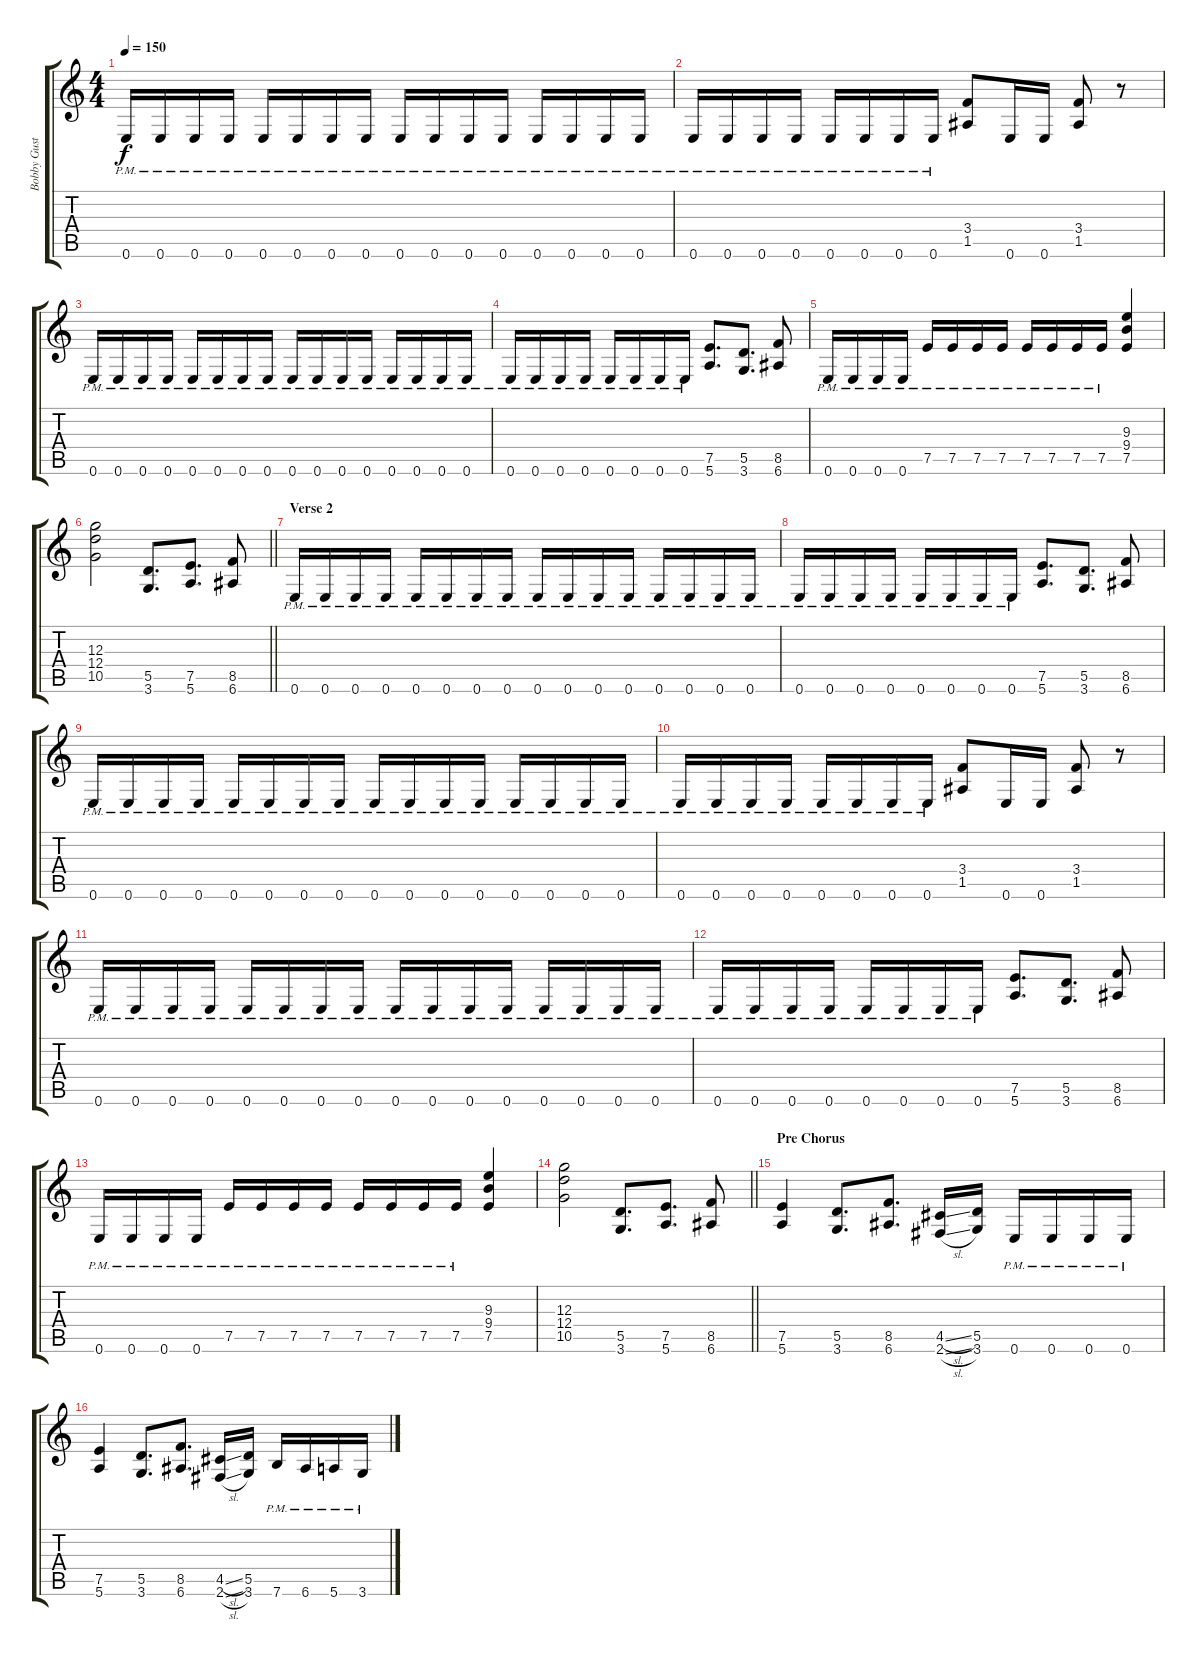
\track ("Bobby Gustafson" "Bobby Gust") {instrument distortionguitar}
\staff {score tabs}
\tuning (E4 B3 G3 D3 A2 E2) {hide}
\ts (4 4)
\tempo 150
\clef g2
\ks c
0.6{pm}.16{dy f} 0.6{pm}.16 0.6{pm}.16 0.6{pm}.16 0.6{pm}.16 0.6{pm}.16 0.6{pm}.16 0.6{pm}.16 0.6{pm}.16 0.6{pm}.16 0.6{pm}.16 0.6{pm}.16 0.6{pm}.16 0.6{pm}.16 0.6{pm}.16 0.6{pm}.16 |
0.6{pm}.16 0.6{pm}.16 0.6{pm}.16 0.6{pm}.16 0.6{pm}.16 0.6{pm}.16 0.6{pm}.16 0.6{pm}.16 (3.4 1.5).8 0.6.16 0.6.16 (3.4 1.5).8 r.8 |
0.6{pm}.16 0.6{pm}.16 0.6{pm}.16 0.6{pm}.16 0.6{pm}.16 0.6{pm}.16 0.6{pm}.16 0.6{pm}.16 0.6{pm}.16 0.6{pm}.16 0.6{pm}.16 0.6{pm}.16 0.6{pm}.16 0.6{pm}.16 0.6{pm}.16 0.6{pm}.16 |
0.6{pm}.16 0.6{pm}.16 0.6{pm}.16 0.6{pm}.16 0.6{pm}.16 0.6{pm}.16 0.6{pm}.16 0.6{pm}.16 (7.5 5.6).8{d} (5.5 3.6).8{d} (8.5 6.6).8 |
0.6{pm}.16 0.6{pm}.16 0.6{pm}.16 0.6{pm}.16 7.5{pm}.16 7.5{pm}.16 7.5{pm}.16 7.5{pm}.16 7.5{pm}.16 7.5{pm}.16 7.5{pm}.16 7.5{pm}.16 (9.3 9.4 7.5).4 |
\barLineRight lightlight
(12.3 12.4 10.5).2 (5.5 3.6).8{d} (7.5 5.6).8{d} (8.5 6.6).8 |
\section ("" "Verse 2")
0.6{pm}.16 0.6{pm}.16 0.6{pm}.16 0.6{pm}.16 0.6{pm}.16 0.6{pm}.16 0.6{pm}.16 0.6{pm}.16 0.6{pm}.16 0.6{pm}.16 0.6{pm}.16 0.6{pm}.16 0.6{pm}.16 0.6{pm}.16 0.6{pm}.16 0.6{pm}.16 |
0.6{pm}.16 0.6{pm}.16 0.6{pm}.16 0.6{pm}.16 0.6{pm}.16 0.6{pm}.16 0.6{pm}.16 0.6{pm}.16 (7.5 5.6).8{d} (5.5 3.6).8{d} (8.5 6.6).8 |
0.6{pm}.16 0.6{pm}.16 0.6{pm}.16 0.6{pm}.16 0.6{pm}.16 0.6{pm}.16 0.6{pm}.16 0.6{pm}.16 0.6{pm}.16 0.6{pm}.16 0.6{pm}.16 0.6{pm}.16 0.6{pm}.16 0.6{pm}.16 0.6{pm}.16 0.6{pm}.16 |
0.6{pm}.16 0.6{pm}.16 0.6{pm}.16 0.6{pm}.16 0.6{pm}.16 0.6{pm}.16 0.6{pm}.16 0.6{pm}.16 (3.4 1.5).8 0.6.16 0.6.16 (3.4 1.5).8 r.8 |
0.6{pm}.16 0.6{pm}.16 0.6{pm}.16 0.6{pm}.16 0.6{pm}.16 0.6{pm}.16 0.6{pm}.16 0.6{pm}.16 0.6{pm}.16 0.6{pm}.16 0.6{pm}.16 0.6{pm}.16 0.6{pm}.16 0.6{pm}.16 0.6{pm}.16 0.6{pm}.16 |
0.6{pm}.16 0.6{pm}.16 0.6{pm}.16 0.6{pm}.16 0.6{pm}.16 0.6{pm}.16 0.6{pm}.16 0.6{pm}.16 (7.5 5.6).8{d} (5.5 3.6).8{d} (8.5 6.6).8 |
0.6{pm}.16 0.6{pm}.16 0.6{pm}.16 0.6{pm}.16 7.5{pm}.16 7.5{pm}.16 7.5{pm}.16 7.5{pm}.16 7.5{pm}.16 7.5{pm}.16 7.5{pm}.16 7.5{pm}.16 (9.3 9.4 7.5).4 |
\barLineRight lightlight
(12.3 12.4 10.5).2 (5.5 3.6).8{d} (7.5 5.6).8{d} (8.5 6.6).8 |
\section ("" "Pre Chorus")
(7.5 5.6).4 (5.5 3.6).8{d} (8.5 6.6).8{d} (4.5{sl} 2.6{sl}).16 (5.5 3.6).16 0.6{pm}.16 0.6{pm}.16 0.6{pm}.16 0.6{pm}.16 |
(7.5 5.6).4 (5.5 3.6).8{d} (8.5 6.6).8{d} (4.5{sl} 2.6{sl}).16 (5.5 3.6).16 7.6{pm}.16 6.6{pm}.16 5.6{pm}.16 3.6{pm}.16
